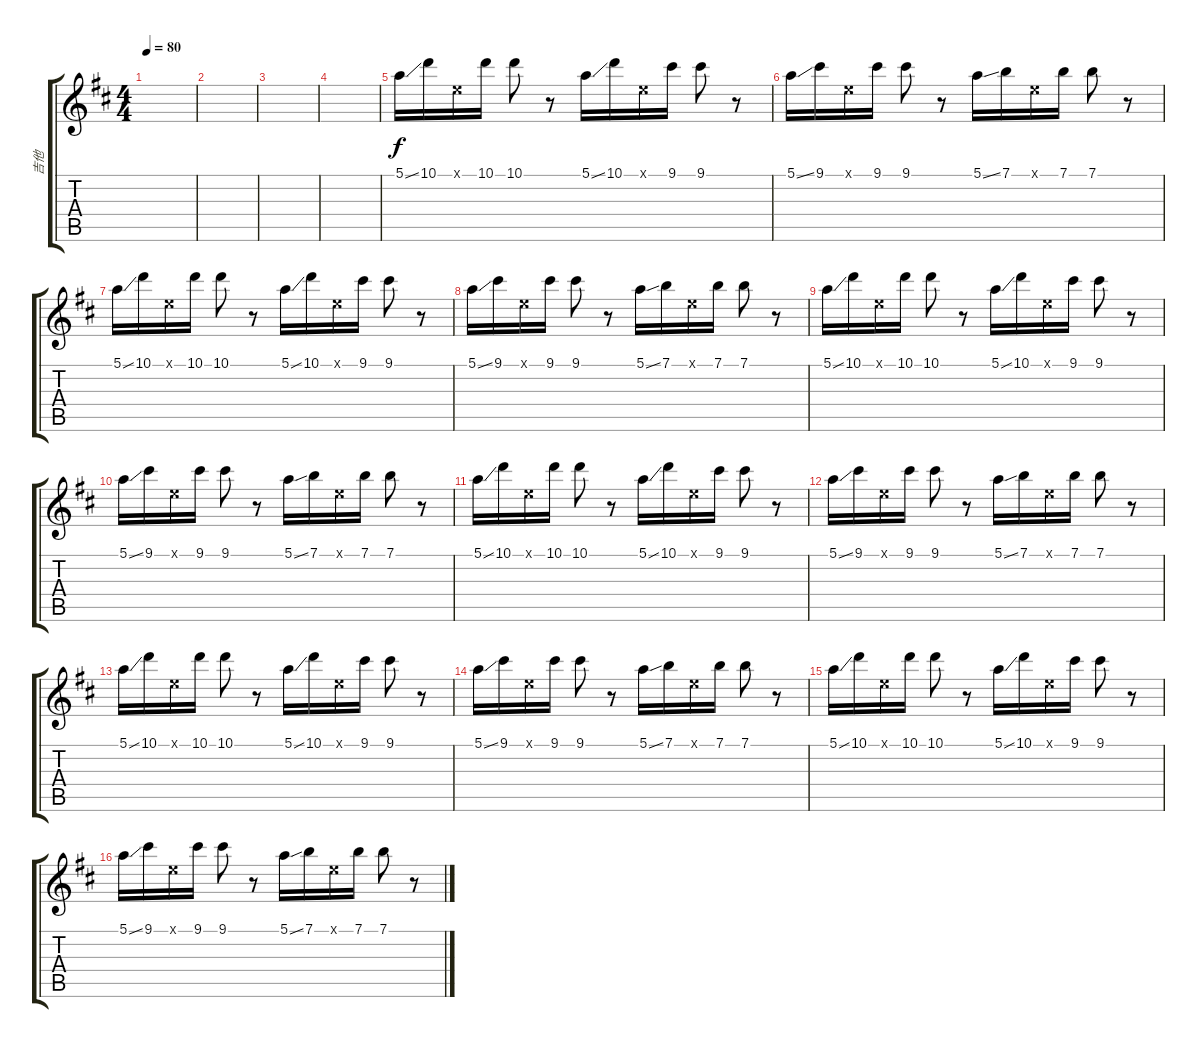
\track ("吉他" "吉他") {instrument acousticguitarnylon}
\staff {score tabs}
\tuning (E4 B3 G3 D3 A2 E2) {hide}
\ts (4 4)
\tempo 80
\clef g2
\ks bminor
|
|
|
|
5.1{ss}.16{volume 10} 10.1.16 0.1{x}.16 10.1.16 10.1.8 r.8 5.1{ss}.16 10.1.16 0.1{x}.16 9.1.16 9.1.8 r.8 |
5.1{ss}.16{volume 10} 9.1.16 0.1{x}.16 9.1.16 9.1.8 r.8 5.1{ss}.16 7.1.16 0.1{x}.16 7.1.16 7.1.8 r.8 |
5.1{ss}.16{volume 10} 10.1.16 0.1{x}.16 10.1.16 10.1.8 r.8 5.1{ss}.16 10.1.16 0.1{x}.16 9.1.16 9.1.8 r.8 |
5.1{ss}.16{volume 10} 9.1.16 0.1{x}.16 9.1.16 9.1.8 r.8 5.1{ss}.16 7.1.16 0.1{x}.16 7.1.16 7.1.8 r.8 |
5.1{ss}.16{volume 10} 10.1.16 0.1{x}.16 10.1.16 10.1.8 r.8 5.1{ss}.16 10.1.16 0.1{x}.16 9.1.16 9.1.8 r.8 |
5.1{ss}.16{volume 10} 9.1.16 0.1{x}.16 9.1.16 9.1.8 r.8 5.1{ss}.16 7.1.16 0.1{x}.16 7.1.16 7.1.8 r.8 |
5.1{ss}.16{volume 10} 10.1.16 0.1{x}.16 10.1.16 10.1.8 r.8 5.1{ss}.16 10.1.16 0.1{x}.16 9.1.16 9.1.8 r.8 |
5.1{ss}.16{volume 10} 9.1.16 0.1{x}.16 9.1.16 9.1.8 r.8 5.1{ss}.16 7.1.16 0.1{x}.16 7.1.16 7.1.8 r.8 |
5.1{ss}.16{volume 10} 10.1.16 0.1{x}.16 10.1.16 10.1.8 r.8 5.1{ss}.16 10.1.16 0.1{x}.16 9.1.16 9.1.8 r.8 |
5.1{ss}.16{volume 10} 9.1.16 0.1{x}.16 9.1.16 9.1.8 r.8 5.1{ss}.16 7.1.16 0.1{x}.16 7.1.16 7.1.8 r.8 |
5.1{ss}.16{volume 10} 10.1.16 0.1{x}.16 10.1.16 10.1.8 r.8 5.1{ss}.16 10.1.16 0.1{x}.16 9.1.16 9.1.8 r.8 |
5.1{ss}.16{volume 10} 9.1.16 0.1{x}.16 9.1.16 9.1.8 r.8 5.1{ss}.16 7.1.16 0.1{x}.16 7.1.16 7.1.8 r.8
